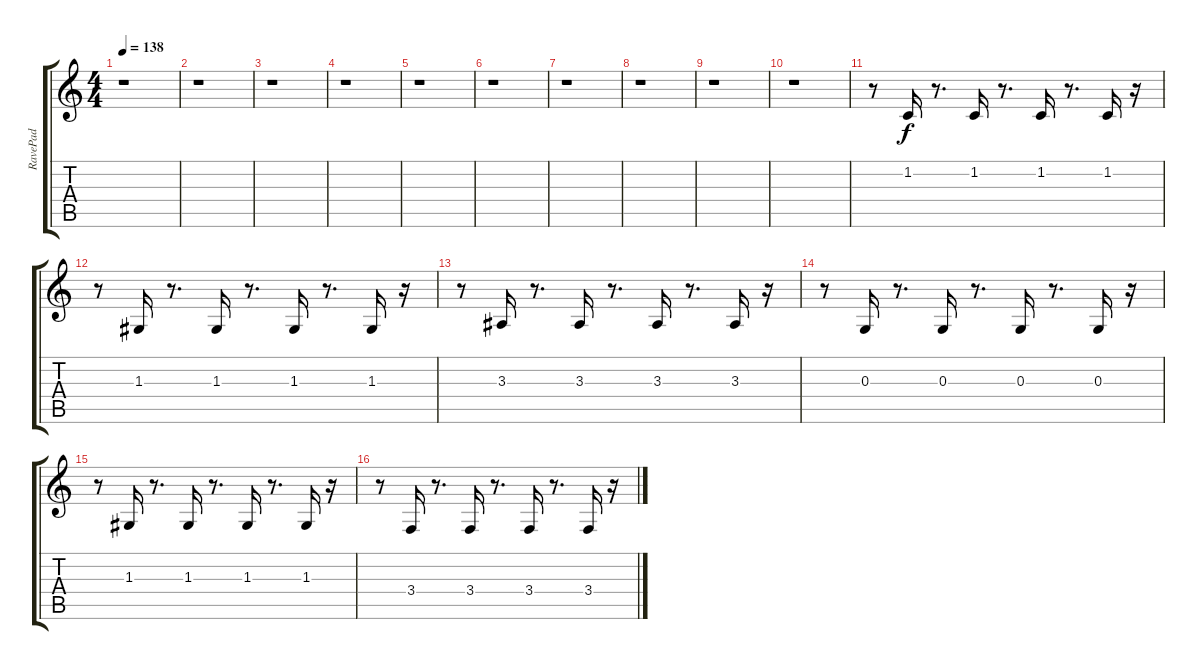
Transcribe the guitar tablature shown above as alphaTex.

\track ("RavePad" "RavePad") {instrument lead8bassandlead}
\staff {score tabs}
\tuning (E4 B3 G3 D3 A2 E2) {hide}
\ts (4 4)
\tempo 138
\clef g2
\ks c
r.1{dy f} |
r.1 |
r.1 |
r.1 |
r.1 |
r.1 |
r.1 |
r.1 |
r.1 |
r.1 |
r.8 1.2.16 r.8{d} 1.2.16 r.8{d} 1.2.16 r.8{d} 1.2.16 r.16 |
r.8 1.3.16 r.8{d} 1.3.16 r.8{d} 1.3.16 r.8{d} 1.3.16 r.16 |
r.8 3.3.16 r.8{d} 3.3.16 r.8{d} 3.3.16 r.8{d} 3.3.16 r.16 |
r.8 0.3.16 r.8{d} 0.3.16 r.8{d} 0.3.16 r.8{d} 0.3.16 r.16 |
r.8 1.3.16 r.8{d} 1.3.16 r.8{d} 1.3.16 r.8{d} 1.3.16 r.16 |
r.8 3.4.16 r.8{d} 3.4.16 r.8{d} 3.4.16 r.8{d} 3.4.16 r.16
